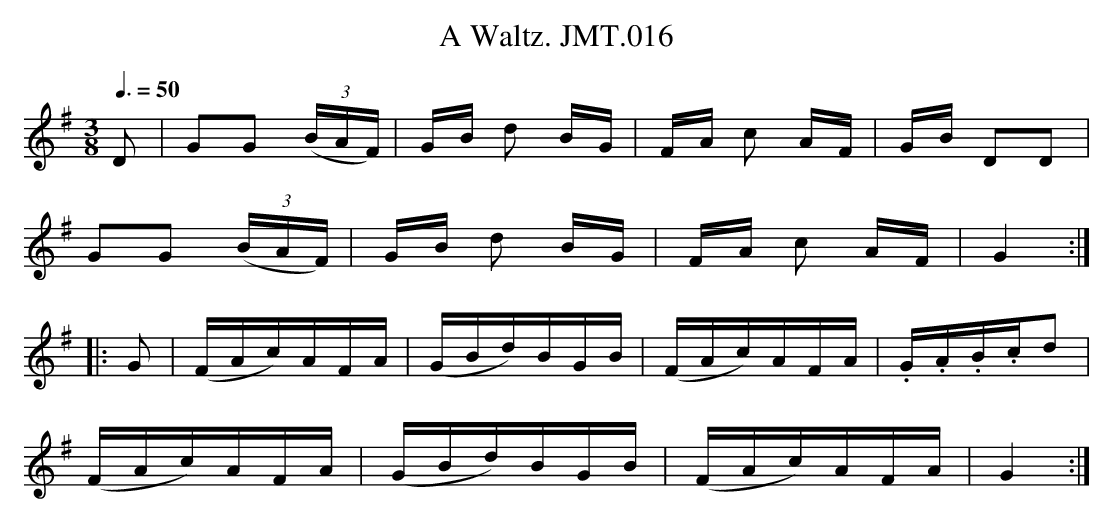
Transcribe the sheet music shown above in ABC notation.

X:1
T:Waltz. JMT.016, A
M:3/8
L:1/8
Q:3/8=50
K:G
D | GG ((3B/A/F/) | G/B/ d B/G/ | F/A/ c A/F/ | G/B/ DD |
GG ((3B/A/F/) |  G/B/ d B/G/ | F/A/ c A/F/ | G2:|
|:G | (F/A/c/)A/F/A/| (G/B/d/)B/G/B/ | (F/A/c/)A/F/A/| .G/.A/.B/.c/d |
(F/A/c/)A/F/A/| (G/B/d/)B/G/B/|(F/A/c/)A/F/A/| G2  :|
